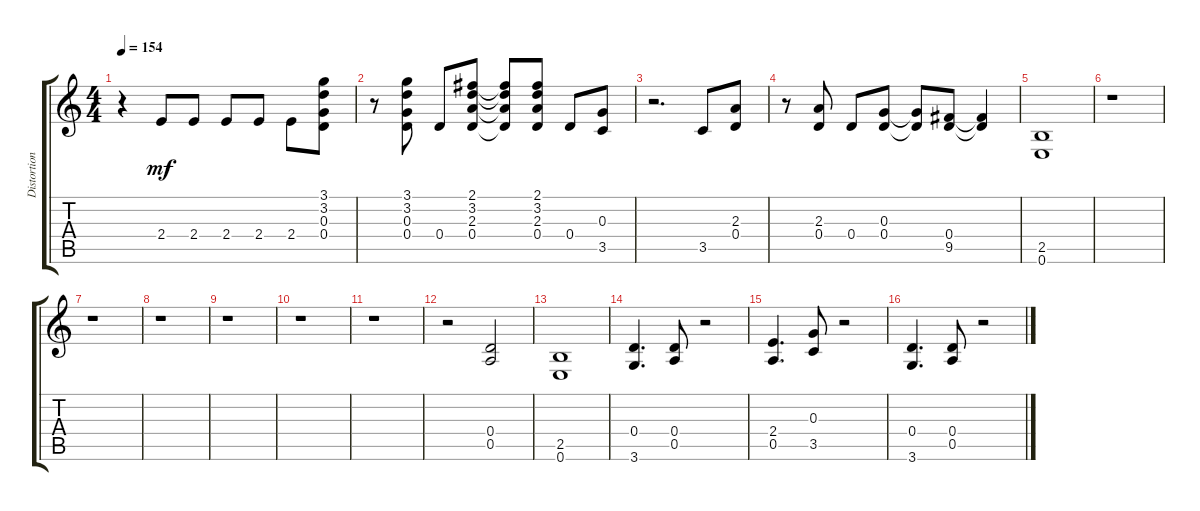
\track ("Distortion Guitar" "Distortion") {instrument distortionguitar}
\staff {score tabs}
\tuning (E4 B3 G3 D3 A2 E2) {hide}
\ts (4 4)
\tempo 154
\clef g2
\ks c
r.4{dy mf} 2.4.8 2.4.8 2.4.8 2.4.8 2.4.8 (3.1 3.2 0.3 0.4).8 |
r.8 (3.1 3.2 0.3 0.4).8 0.4.8 (2.1 3.2 2.3 0.4).8 (2.1{t} 3.2{t} 2.3{t} 0.4{t}).8 (2.1 3.2 2.3 0.4).8 0.4.8 (0.3 3.5).8 |
r.2{d} 3.5.8 (2.3 0.4).8 |
r.8 (2.3 0.4).8 0.4.8 (0.3 0.4).8 (0.3{t} 0.4{t}).8 (0.4 9.5).8 (0.4{t} 9.5{t}).4 |
(2.5 0.6).1 |
r.1 |
r.1 |
r.1 |
r.1 |
r.1 |
r.1 |
r.2 (0.4 0.5).2 |
(2.5 0.6).1 |
(0.4 3.6).4{d} (0.4 0.5).8 r.2 |
(2.4 0.5).4{d} (0.3 3.5).8 r.2 |
(0.4 3.6).4{d} (0.4 0.5).8 r.2
